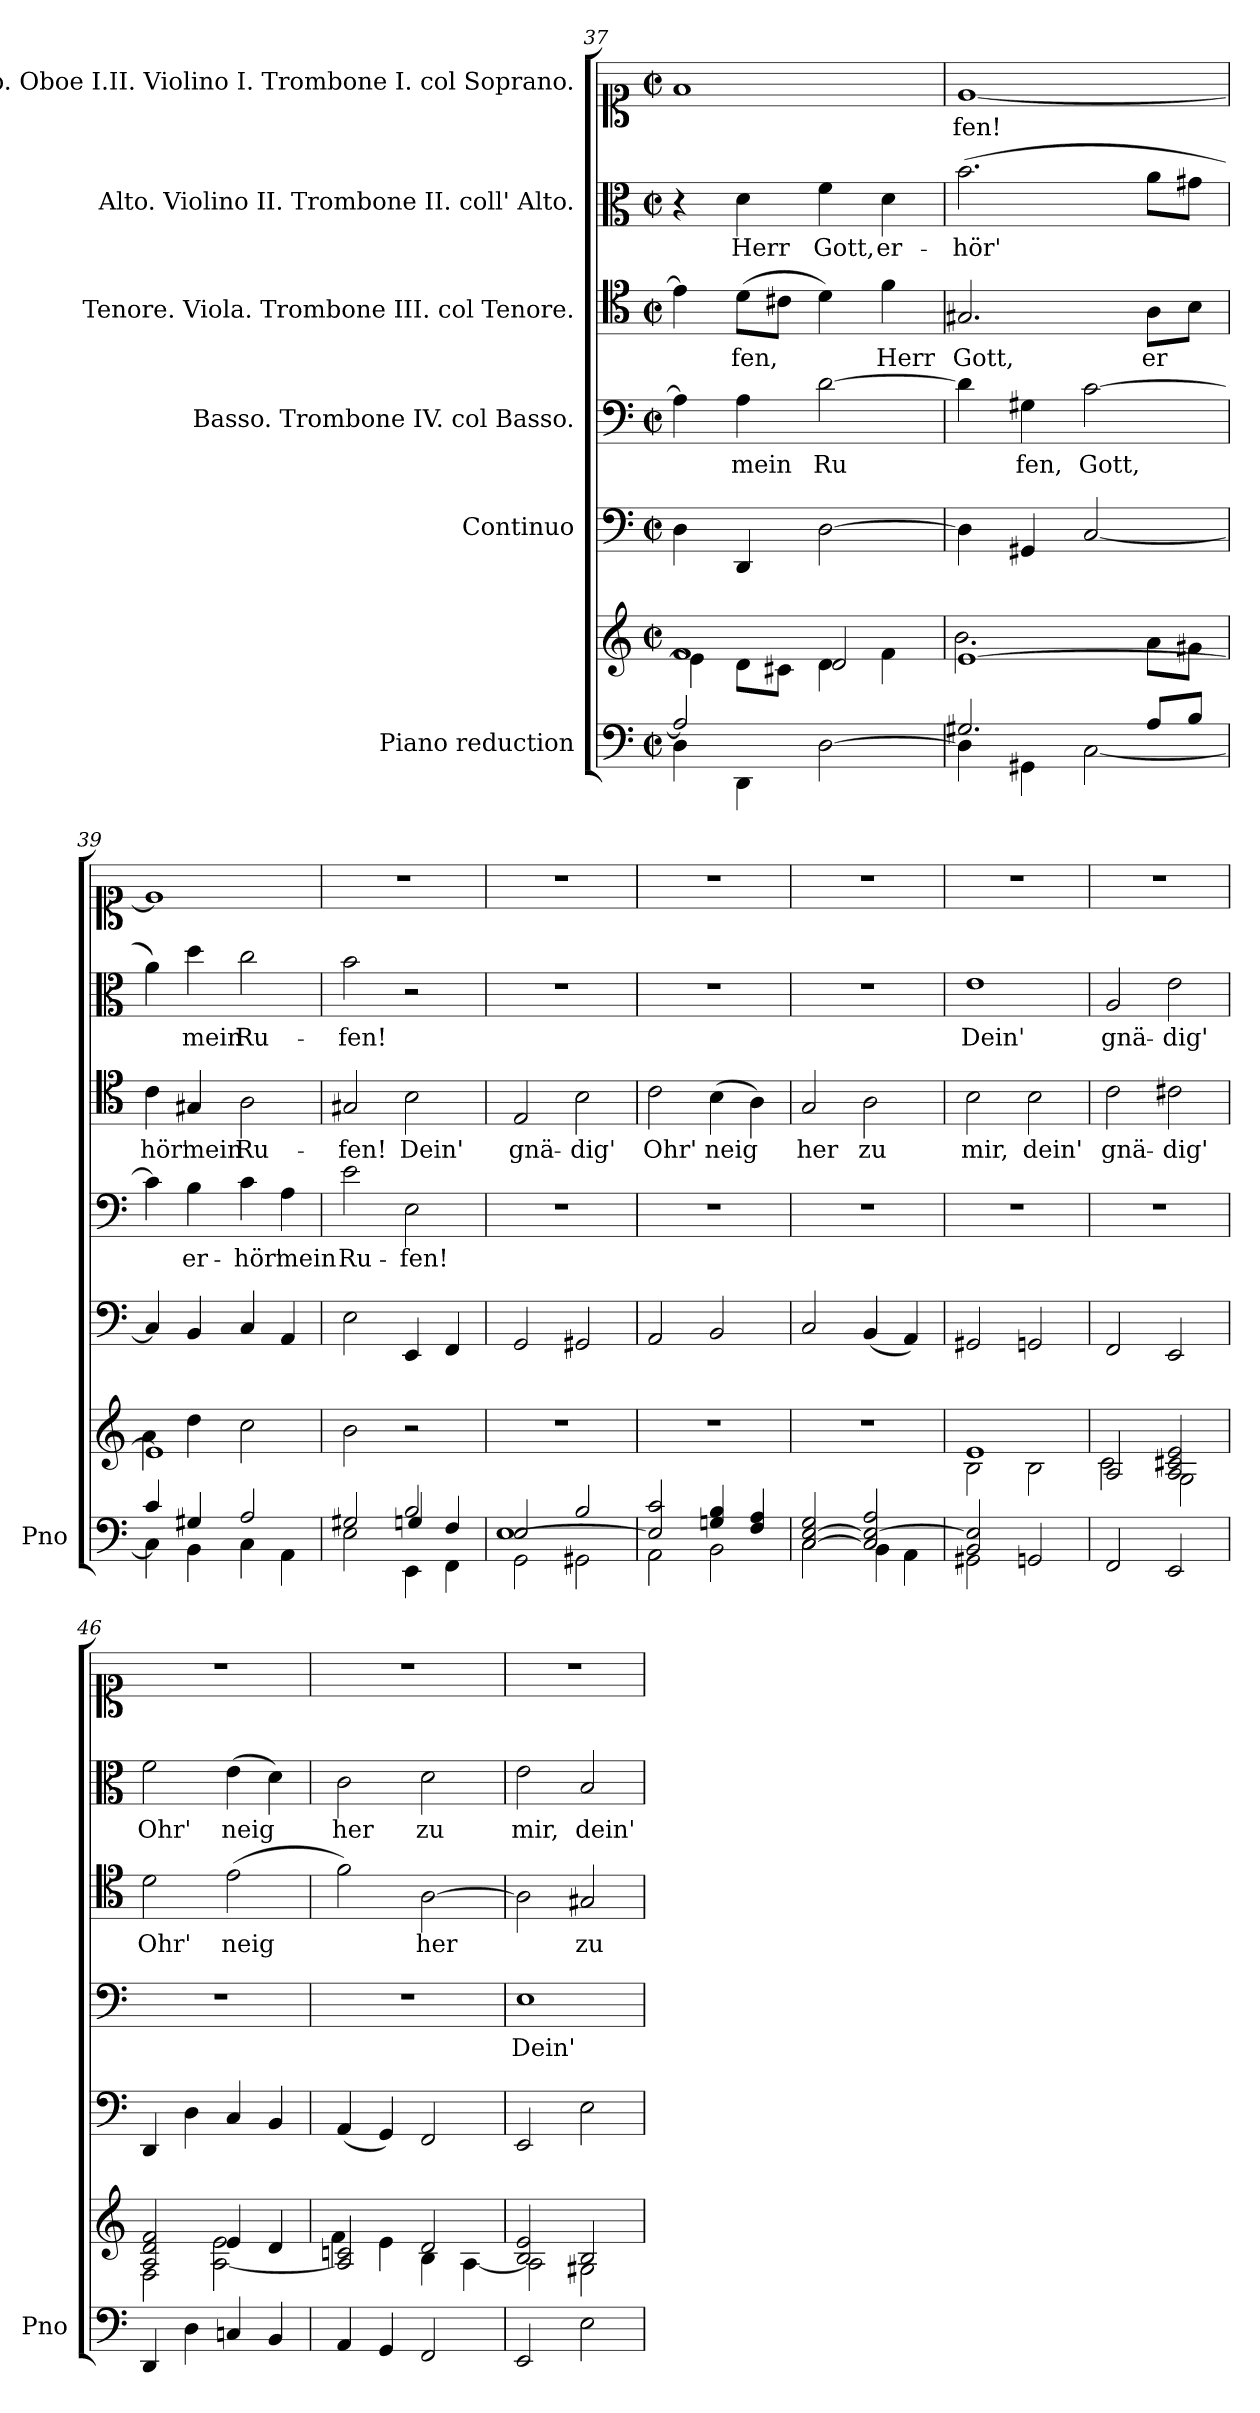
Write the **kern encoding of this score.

**kern	**kern	**kern	**kern	**text	**kern	**text	**kern	**text	**kern	**text
*part6	*part6	*part5	*part4	*part4	*part3	*part3	*part2	*part2	*part1	*part1
*staff7	*staff6	*staff5	*staff4	*staff4	*staff3	*staff3	*staff2	*staff2	*staff1	*staff1
*I"Piano reduction	*	*I"Continuo	*I"Basso. Trombone IV. col Basso.	*	*I"Tenore. Viola. Trombone III. col Tenore.	*	*I"Alto. Violino II. Trombone II. coll' Alto.	*	*I"Soprano. Oboe I.II. Violino I. Trombone I. col Soprano.	*
*I'Pno	*	*	*	*	*	*	*	*	*	*
*clefF4	*clefG2	*clefF4	*clefF4	*	*clefC4	*	*clefC3	*	*clefC1	*
*k[]	*k[]	*k[]	*k[]	*	*k[]	*	*k[]	*	*k[]	*
*M2/2	*M2/2	*M2/2	*M2/2	*	*M2/2	*	*M2/2	*	*M2/2	*
*met(c|)	*met(c|)	*met(c|)	*met(c|)	*	*met(c|)	*	*met(c|)	*	*met(c|)	*
=37	=37	=37	=37	=37	=37	=37	=37	=37	=37	=37
*^	*^	*	*	*	*	*	*	*	*	*
*	*	*	*^	*	*	*	*	*	*	*	*	*
2A/]	4D\	1f	4e\]	2ryy	4D\	4A\]	.	4e\]	.	4r	.	1f	.
!	!	!	!	!	!	!	!LO:LY:b	!	!LO:LY:b	!	!LO:LY:b	!	!
.	4DD\	.	8d\L	.	4DD/	4A\	mein	(8d\L	fen,	4d\	Herr	.	.
.	.	.	8c#X\J	.	.	.	.	8c#X\J	.	.	.	.	.
!	!	!	!	!	!	!	!LO:LY:b	!	!	!	!LO:LY:b	!	!
2ryy	[2D\	.	4d\	2d/	[2D\	[2d\	Ru-	4d\)	.	4f\	Gott,	.	.
!	!	!	!	!	!	!	!	!	!LO:LY:b	!	!LO:LY:b	!	!
.	.	.	4f\	.	.	.	.	4f\	Herr	4d\	er-	.	.
*	*	*	*v	*v	*	*	*	*	*	*	*	*	*
=38	=38	=38	=38	=38	=38	=38	=38	=38	=38	=38	=38	=38
!	!	!	!	!	!	!LO:LY:b	!	!LO:LY:b	!	!LO:LY:b	!	!LO:LY:b
2.G#X/	4D\]	[<1e	2.b\	4D\]	4d\]	-	2.G#X/	Gott,	(2.b\	hör'	[1e	fen!
!	!	!	!	!	!	!LO:LY:b	!	!	!	!	!	!
.	4GG#X\	.	.	4GG#X/	4G#X\	fen,	.	.	.	.	.	.
!	!	!	!	!	!	!LO:LY:b	!	!	!	!	!	!
.	[2C\	.	.	[2C/	[2c\	Gott,	.	.	.	.	.	.
!	!	!	!	!	!	!	!	!LO:LY:b	!	!	!	!
8A/L	.	.	8a\L	.	.	.	8A\L	er	8a\L	.	.	.
8B/J	.	.	8g#X\J	.	.	.	8B\J	.	8g#X\J	.	.	.
=39	=39	=39	=39	=39	=39	=39	=39	=39	=39	=39	=39	=39
!	!	!	!	!	!	!	!	!LO:LY:b	!	!	!	!
4c/	4C\]	1e]	4a\	4C/]	4c\]	.	4c\	hör'	4a\)	.	1e]	.
!	!	!	!	!	!	!LO:LY:b	!	!LO:LY:b	!	!LO:LY:b	!	!
4G#X/	4BB\	.	4dd\	4BB/	4B\	er-	4G#X/	mein	4dd\	mein	.	.
!	!	!	!	!	!	!LO:LY:b	!	!LO:LY:b	!	!LO:LY:b	!	!
2A/	4C\	.	2cc\	4C/	4c\	hör'	2A\	Ru-	2cc\	Ru-	.	.
!	!	!	!	!	!	!LO:LY:b	!	!	!	!	!	!
.	4AA\	.	.	4AA/	4A\	mein	.	.	.	.	.	.
*	*	*v	*v	*	*	*	*	*	*	*	*	*
=40	=40	=40	=40	=40	=40	=40	=40	=40	=40	=40	=40
*	*^	*	*	*	*	*	*	*	*	*	*
!	!	!	!	!	!	!LO:LY:b	!	!LO:LY:b	!	!LO:LY:b	!	!
2G#X/	2E\	2ryy	2b\	2E\	2e\	Ru-	2G#X/	fen!	2b\	fen!	1r	.
!	!	!	!	!	!	!LO:LY:b	!	!LO:LY:b	!	!	!	!
2B/	4EE\	4Gn/	2r	4EE/	2E\	fen!	2B\	Dein'	2r	.	.	.
.	4FF\	4F/	.	4FF/	.	.	.	.	.	.	.	.
=41	=41	=41	=41	=41	=41	=41	=41	=41	=41	=41	=41	=41
!	!	!	!	!	!	!	!	!LO:LY:b	!	!	!	!
2E/	2GG\	[1E	1r	2GG/	1r	.	2E/	gnä-	1r	.	1r	.
!	!	!	!	!	!	!	!	!LO:LY:b	!	!	!	!
2B/	2GG#X\	.	.	2GG#X/	.	.	2B\	dig'	.	.	.	.
*	*v	*v	*	*	*	*	*	*	*	*	*	*
!!LO:LB:g=z
=42	=42	=42	=42	=42	=42	=42	=42	=42	=42	=42	=42
!	!	!	!	!	!	!	!LO:LY:b	!	!	!	!
2E/] 2c/	2AA\	1r	2AA/	1r	.	2c\	Ohr'	1r	.	1r	.
!	!	!	!	!	!	!	!LO:LY:b	!	!	!	!
4Gn/ 4B/	2BB\	.	2BB/	.	.	(4B\	neig	.	.	.	.
4F/ 4A/	.	.	.	.	.	4A\)	.	.	.	.	.
=43	=43	=43	=43	=43	=43	=43	=43	=43	=43	=43	=43
!	!	!	!	!	!	!	!LO:LY:b	!	!	!	!
[2C/ [2E/ 2G/	2C\	1r	2C/	1r	.	2G/	her	1r	.	1r	.
!	!	!	!	!	!	!	!LO:LY:b	!	!	!	!
2C/] 2E/_ 2A/	4BB\	.	(4BB/	.	.	2A\	zu	.	.	.	.
.	4AA\	.	4AA/)	.	.	.	.	.	.	.	.
=44	=44	=44	=44	=44	=44	=44	=44	=44	=44	=44	=44
*	*	*^	*	*	*	*	*	*	*	*	*
!	!	!	!	!	!	!	!	!LO:LY:b	!	!LO:LY:b	!	!
2BB/ 2E/]	2GG#X\	1e	2B\	2GG#X/	1r	.	2B\	mir,	1e	Dein'	1r	.
!	!	!	!	!	!	!	!	!LO:LY:b	!	!	!	!
2GGn/	2ryy	.	2B\	2GGn/	.	.	2B\	dein'	.	.	.	.
=45	=45	=45	=45	=45	=45	=45	=45	=45	=45	=45	=45	=45
!	!	!	!	!	!	!	!	!LO:LY:b	!	!LO:LY:b	!	!
*v	*v	*	*	*	*	*	*	*	*	*	*	*
2FF/	2A/	2c\	2FF/	1r	.	2c\	gnä-	2A/	gnä-	1r	.
!	!	!	!	!	!	!	!LO:LY:b	!	!LO:LY:b	!	!
2EE/	2A/ 2c#X/ 2e/	2G\	2EE/	.	.	2c#X\	dig'	2e\	dig'	.	.
=46	=46	=46	=46	=46	=46	=46	=46	=46	=46	=46	=46
!	!	!	!	!	!	!	!LO:LY:b	!	!LO:LY:b	!	!
4DD/	2A/ 2d/ 2f/	2F\	4DD/	1r	.	2d\	Ohr'	2f\	Ohr'	1r	.
4D\	.	.	4D\	.	.	.	.	.	.	.	.
!	!	!	!	!	!	!	!LO:LY:b	!	!LO:LY:b	!	!
4Cn/	4e/	[2A\ 2e\	4C/	.	.	(2e\	neig	(4e\	neig	.	.
4BB/	4d/	.	4BB/	.	.	.	.	4d\)	.	.	.
=47	=47	=47	=47	=47	=47	=47	=47	=47	=47	=47	=47
!	!	!	!	!	!	!	!	!	!LO:LY:b	!	!
4AA/	2A/] 2cn/	4f\	(4AA/	1r	.	2f\)	.	2c\	her	1r	.
4GG/	.	4e\	4GG/)	.	.	.	.	.	.	.	.
!	!	!	!	!	!	!	!LO:LY:b	!	!LO:LY:b	!	!
2FF/	2d/	4B\	2FF/	.	.	[2A\	her	2d\	zu	.	.
.	.	[4A\	.	.	.	.	.	.	.	.	.
=48	=48	=48	=48	=48	=48	=48	=48	=48	=48	=48	=48
!	!	!	!	!	!LO:LY:b	!	!LO:LY:b	!	!LO:LY:b	!	!
2EE/	2B/ 2e/	2A\]	2EE/	1E	Dein'	2A\]	_	2e\	mir,	1r	.
!	!	!	!	!	!	!	!LO:LY:b	!	!LO:LY:b	!	!
2E\	2B/	2G#X\	2E\	.	.	2G#X/	zu	2B/	dein'	.	.
*	*v	*v	*	*	*	*	*	*	*	*	*
=	=	=	=	=	=	=	=	=	=	=
*-	*-	*-	*-	*-	*-	*-	*-	*-	*-	*-
